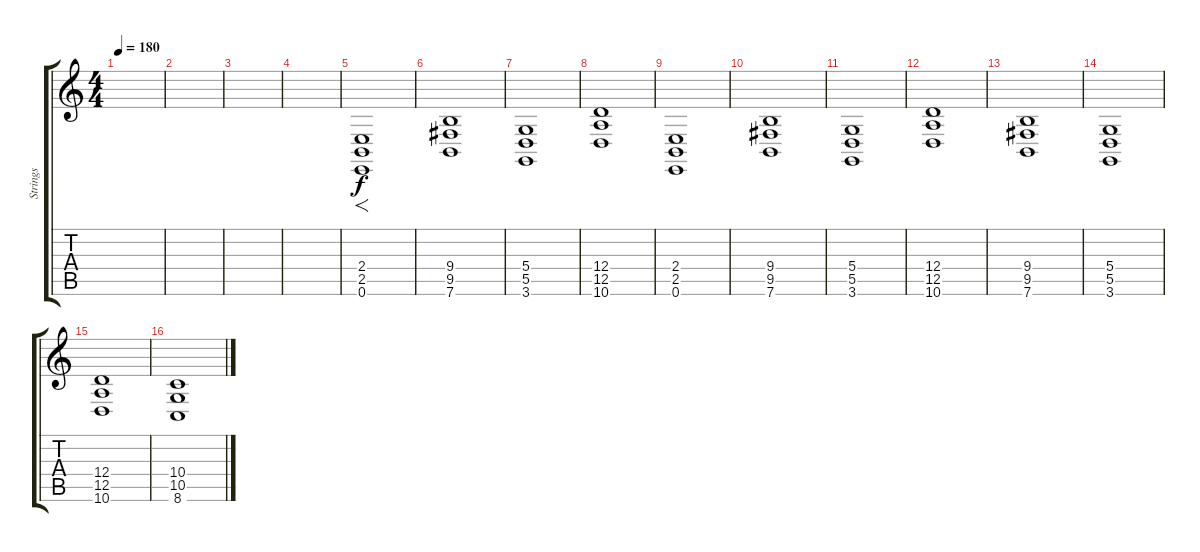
\track ("Strings" "Strings") {instrument stringensemble1}
\staff {score tabs}
\tuning (E4 B3 G3 D3 A2 E2) {hide}
\ts (4 4)
\tempo 180
\clef g2
\ks c
|
|
|
|
(2.4 2.5 0.6).1{f} |
(9.4 9.5 7.6).1 |
(5.4 5.5 3.6).1 |
(12.4 12.5 10.6).1 |
(2.4 2.5 0.6).1 |
(9.4 9.5 7.6).1 |
(5.4 5.5 3.6).1 |
(12.4 12.5 10.6).1 |
(9.4 9.5 7.6).1 |
(5.4 5.5 3.6).1 |
(12.4 12.5 10.6).1 |
(10.4 10.5 8.6).1
